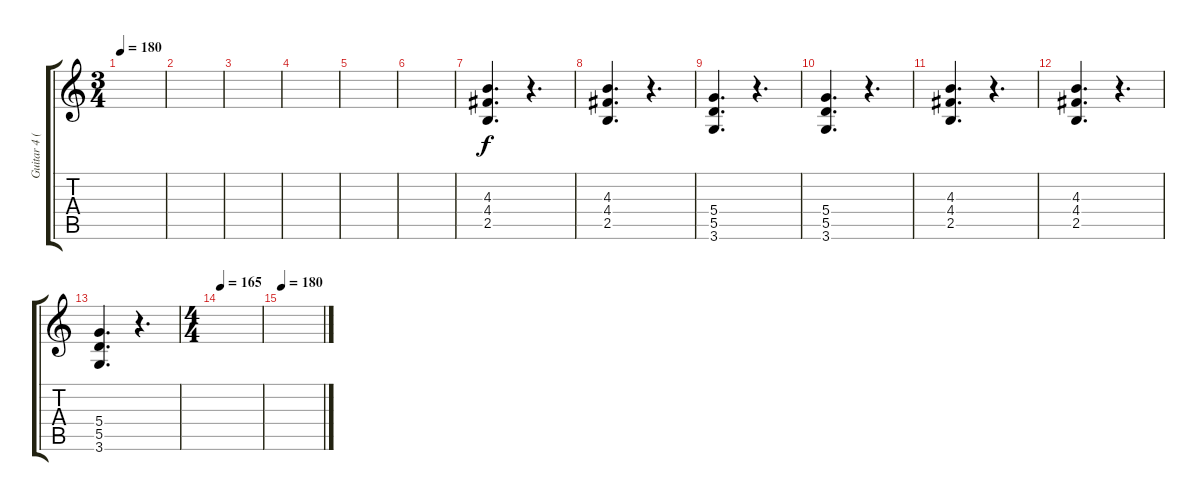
\track ("Guitar 4 (fill/left)" "Guitar 4 (") {instrument distortionguitar}
\staff {score tabs}
\tuning (E4 B3 G3 D3 A2 E2) {hide}
\ts (3 4)
\tempo 180
\clef g2
\ks c
|
|
|
|
|
|
(4.3 4.4 2.5).4{d} r.4{d} |
(4.3 4.4 2.5).4{d} r.4{d} |
(5.4 5.5 3.6).4{d} r.4{d} |
(5.4 5.5 3.6).4{d} r.4{d} |
(4.3 4.4 2.5).4{d} r.4{d} |
(4.3 4.4 2.5).4{d} r.4{d} |
(5.4 5.5 3.6).4{d} r.4{d} |
\ts (4 4)
\tempo 165
|
\tempo 180
